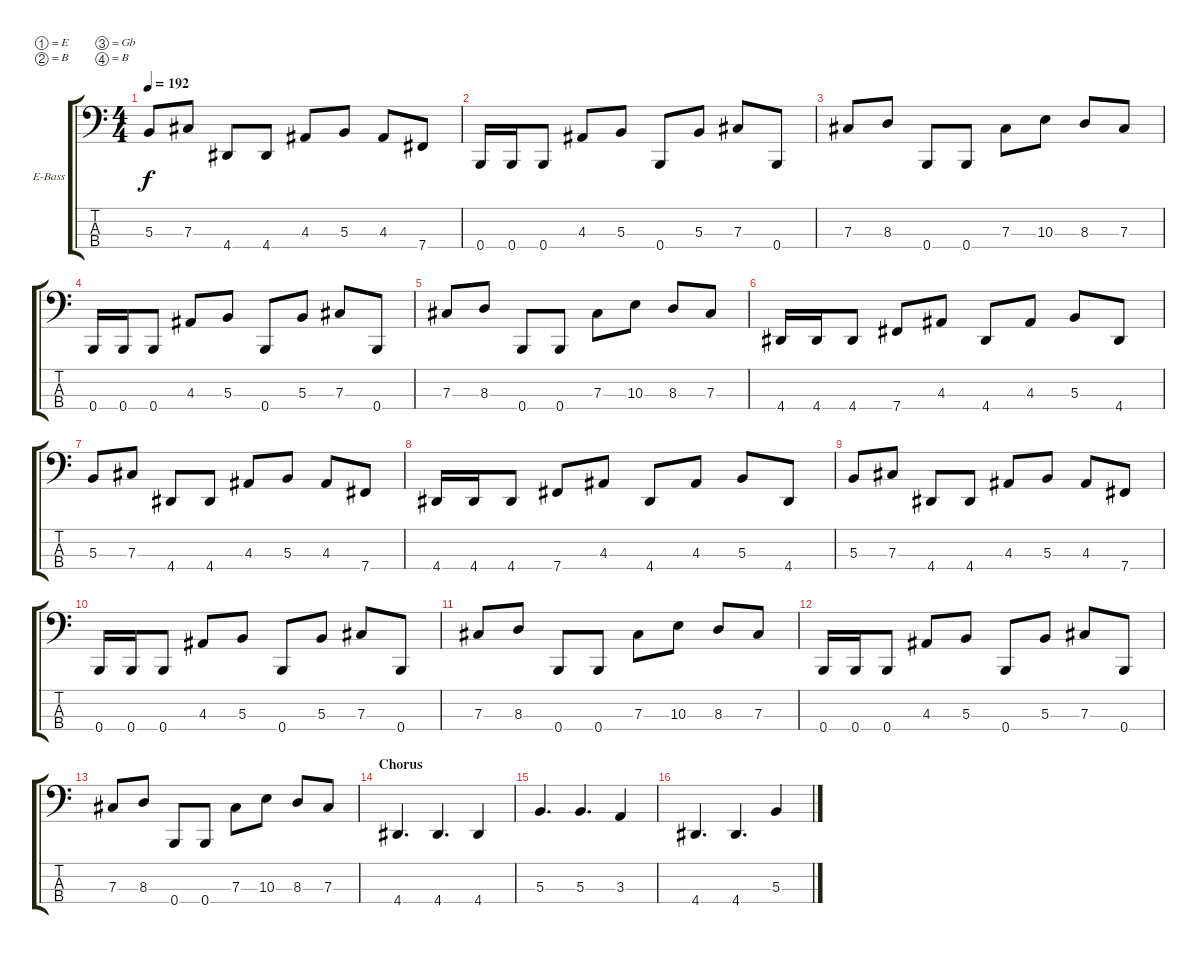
\bracketExtendMode groupsimilarinstruments
\firstSystemTrackNameOrientation horizontal
\otherSystemsTrackNameOrientation horizontal
\track ("Brent Fox" "E-Bass") {instrument electricbassfinger}
\staff {score tabs}
\tuning (E2 B1 Gb1 B0)
\ts (4 4)
\tempo 192
\clef f4
\ks aminor
5.3.8{dy f} 7.3.8 4.4.8 4.4.8 4.3.8 5.3.8 4.3.8 7.4.8 |
0.4.16 0.4.16 0.4.8 4.3.8 5.3.8 0.4.8 5.3.8 7.3.8 0.4.8 |
7.3.8 8.3.8 0.4.8 0.4.8 7.3.8 10.3.8 8.3.8 7.3.8 |
0.4.16 0.4.16 0.4.8 4.3.8 5.3.8 0.4.8 5.3.8 7.3.8 0.4.8 |
7.3.8 8.3.8 0.4.8 0.4.8 7.3.8 10.3.8 8.3.8 7.3.8 |
4.4.16 4.4.16 4.4.8 7.4.8 4.3.8 4.4.8 4.3.8 5.3.8 4.4.8 |
5.3.8 7.3.8 4.4.8 4.4.8 4.3.8 5.3.8 4.3.8 7.4.8 |
4.4.16 4.4.16 4.4.8 7.4.8 4.3.8 4.4.8 4.3.8 5.3.8 4.4.8 |
5.3.8 7.3.8 4.4.8 4.4.8 4.3.8 5.3.8 4.3.8 7.4.8 |
0.4.16 0.4.16 0.4.8 4.3.8 5.3.8 0.4.8 5.3.8 7.3.8 0.4.8 |
7.3.8 8.3.8 0.4.8 0.4.8 7.3.8 10.3.8 8.3.8 7.3.8 |
0.4.16 0.4.16 0.4.8 4.3.8 5.3.8 0.4.8 5.3.8 7.3.8 0.4.8 |
7.3.8 8.3.8 0.4.8 0.4.8 7.3.8 10.3.8 8.3.8 7.3.8 |
\section ("" "Chorus")
4.4.4{d} 4.4.4{d} 4.4.4 |
5.3.4{d} 5.3.4{d} 3.3.4 |
4.4.4{d} 4.4.4{d} 5.3.4
